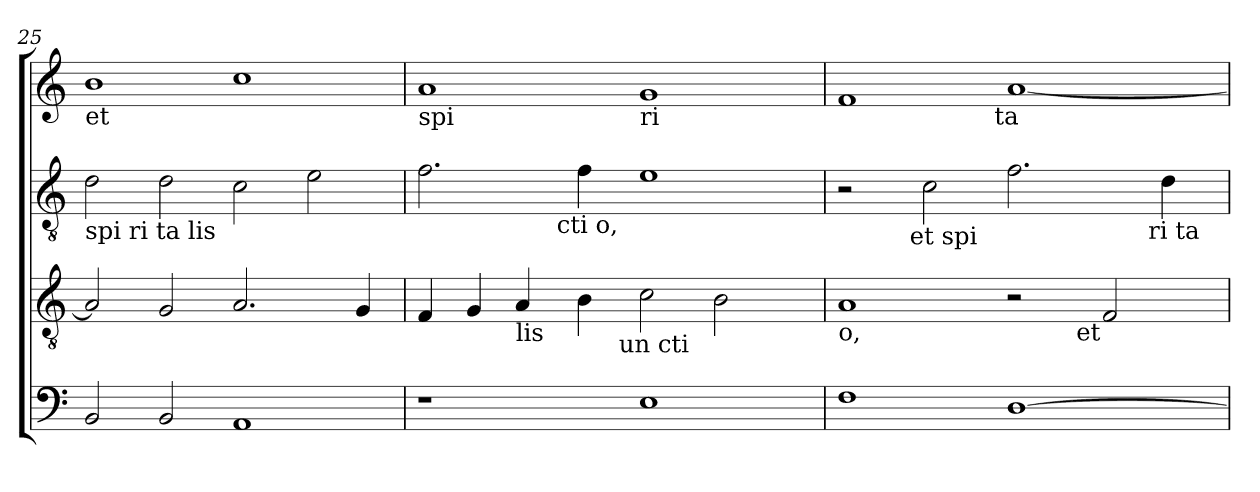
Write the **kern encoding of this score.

**kern	**kern	**kern	**kern
*part4	*part3	*part2	*part1
*staff4	*staff3	*staff2	*staff1
!!LO:LB:g=z
*clefF4	*clefGv2	*clefGv2	*clefG2
*k[]	*k[]	*k[]	*k[]
*C:	*C:	*C:	*C:
=25	=25	=25	=25
!	!	!	!LO:TX:b:t=et
!	!	!LO:TX:b:t=spi ri ta lis	!
2BB/	2A/]	2d\	1b
2BB/	2G/	2d\	.
1AA	2.A/	2c\	1cc
.	.	2e\	.
.	4G/	.	.
=26	=26	=26	=26
!	!	!	!LO:TX:b:t=spi
!	!	!LO:TX:b:t=un	!
*	*^	*^	*
1r	4F/	2...ryy	2.f\	2ryy	1a
.	4G/	.	.	.	.
!	!LO:TX:b:t=lis	!	!	!	!
.	4A/	.	.	8.ryy	.
!	!	!	!	!LO:TX:b:t=cti o,	!
.	.	.	.	1ryy	.
.	4B\	.	4f\	.	.
!	!	!LO:TX:b:t=un cti	!	!	!
.	.	1ryy	.	.	.
!	!	!	!	!	!LO:TX:b:t=ri
1E	2c\	.	1e	.	1g
.	2B\	.	.	.	.
.	.	.	.	4ryy	.
.	.	16ryy	.	16ryy	.
=27	=27	=27	=27	=27	=27
!	!LO:TX:b:t=o,	!	!	!	!
*	*	*	*	*^	*^
1F	1A	1ryy	2r	4...ryy	1ryy	1f	2ryy
!	!	!	!	!LO:TX:b:t=et spi	!	!	!
.	.	.	.	1ryy	.	.	.
.	.	.	2c\	.	.	.	4...ryy
!	!	!	!	!	!	!	!LO:TX:b:t=ta
.	.	.	.	.	.	.	1ryy
[>1D	2r	4..ryy	2.f\	.	2ryy	[<1a	.
!	!	!LO:TX:b:t=et	!	!	!	!	!
.	.	2ryy	.	.	.	.	.
.	.	.	.	2ryy	.	.	.
.	2F/	.	.	.	8..ryy	.	.
!	!	!	!	!	!LO:TX:b:t=ri ta	!	!
.	.	.	.	.	4ryy	.	.
.	.	.	4d\	.	.	.	.
.	.	16ryy	.	.	.	.	.
.	.	.	.	32ryy	32ryy	.	32ryy
*	*v	*v	*	*	*	*v	*v
*	*	*v	*v	*v	*
=	=	=	=
*-	*-	*-	*-
